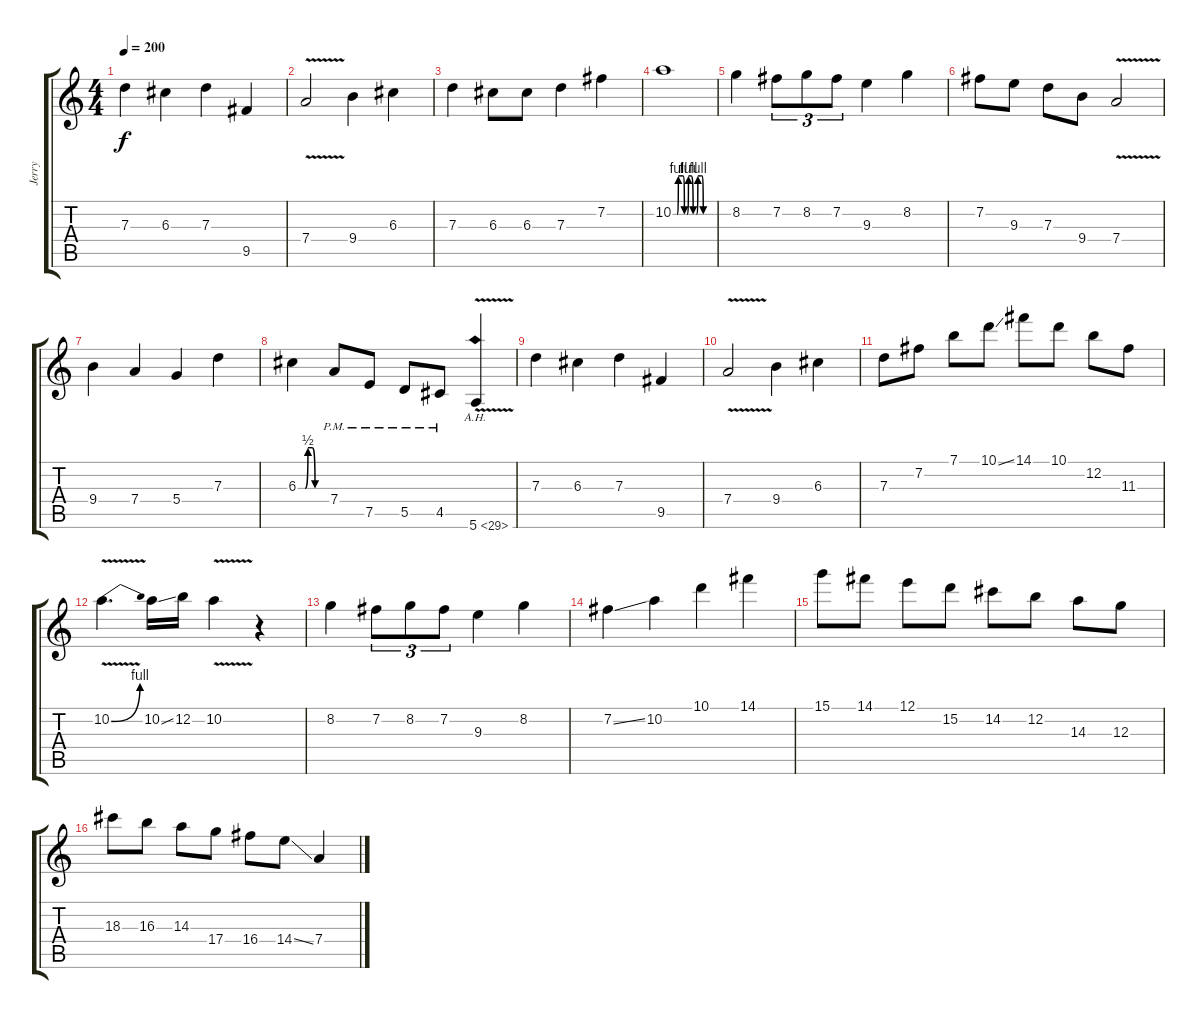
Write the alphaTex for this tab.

\track ("Jerry" "Jerry") {instrument distortionguitar}
\staff {score tabs}
\tuning (E4 B3 G3 D3 A2 E2) {hide}
\ts (4 4)
\tempo 200
\clef g2
\ks c
7.3.4{dy f} 6.3.4 7.3.4 9.5.4 |
7.4{v}.2 9.4.4 6.3.4 |
7.3.4 6.3.8 6.3.8 7.3.4 7.2.4 |
10.2{be (custom 0 0 6 0 8 4 15 4 17 0 21 0 23 4 27 4 30 0 35 0 37 4 43 4 45 0 60 0)}.1 |
8.2.4 7.2.8{tu (3 2)} 8.2.8{tu (3 2)} 7.2.8{tu (3 2)} 9.3.4 8.2.4 |
7.2.8 9.3.8 7.3.8 9.4.8 7.4{v}.2 |
9.4.4 7.4.4 5.4.4 7.3.4 |
6.3{be (custom 0 0 15 0 21 2 30 2 36 0 60 0)}.4 7.4{pm}.8 7.5{pm}.8 5.5{pm}.8 4.5{pm}.8 5.6{ah 24 v}.4 |
7.3.4 6.3.4 7.3.4 9.5.4 |
7.4{v}.2 9.4.4 6.3.4 |
7.3.8 7.2.8 7.1.8 10.1{ss}.8 14.1.8 10.1.8 12.2.8 11.3.8 |
10.2{be (bend 0 0 60 4) v}.4{d} 10.2{ss}.16 12.2.16 10.2{v}.4 r.4 |
8.2.4 7.2.8{tu (3 2)} 8.2.8{tu (3 2)} 7.2.8{tu (3 2)} 9.3.4 8.2.4 |
7.2{ss}.4 10.2.4 10.1.4 14.1.4 |
15.1.8 14.1.8 12.1.8 15.2.8 14.2.8 12.2.8 14.3.8 12.3.8 |
18.3.8 16.3.8 14.3.8 17.4.8 16.4.8 14.4{ss}.8 7.4.4
